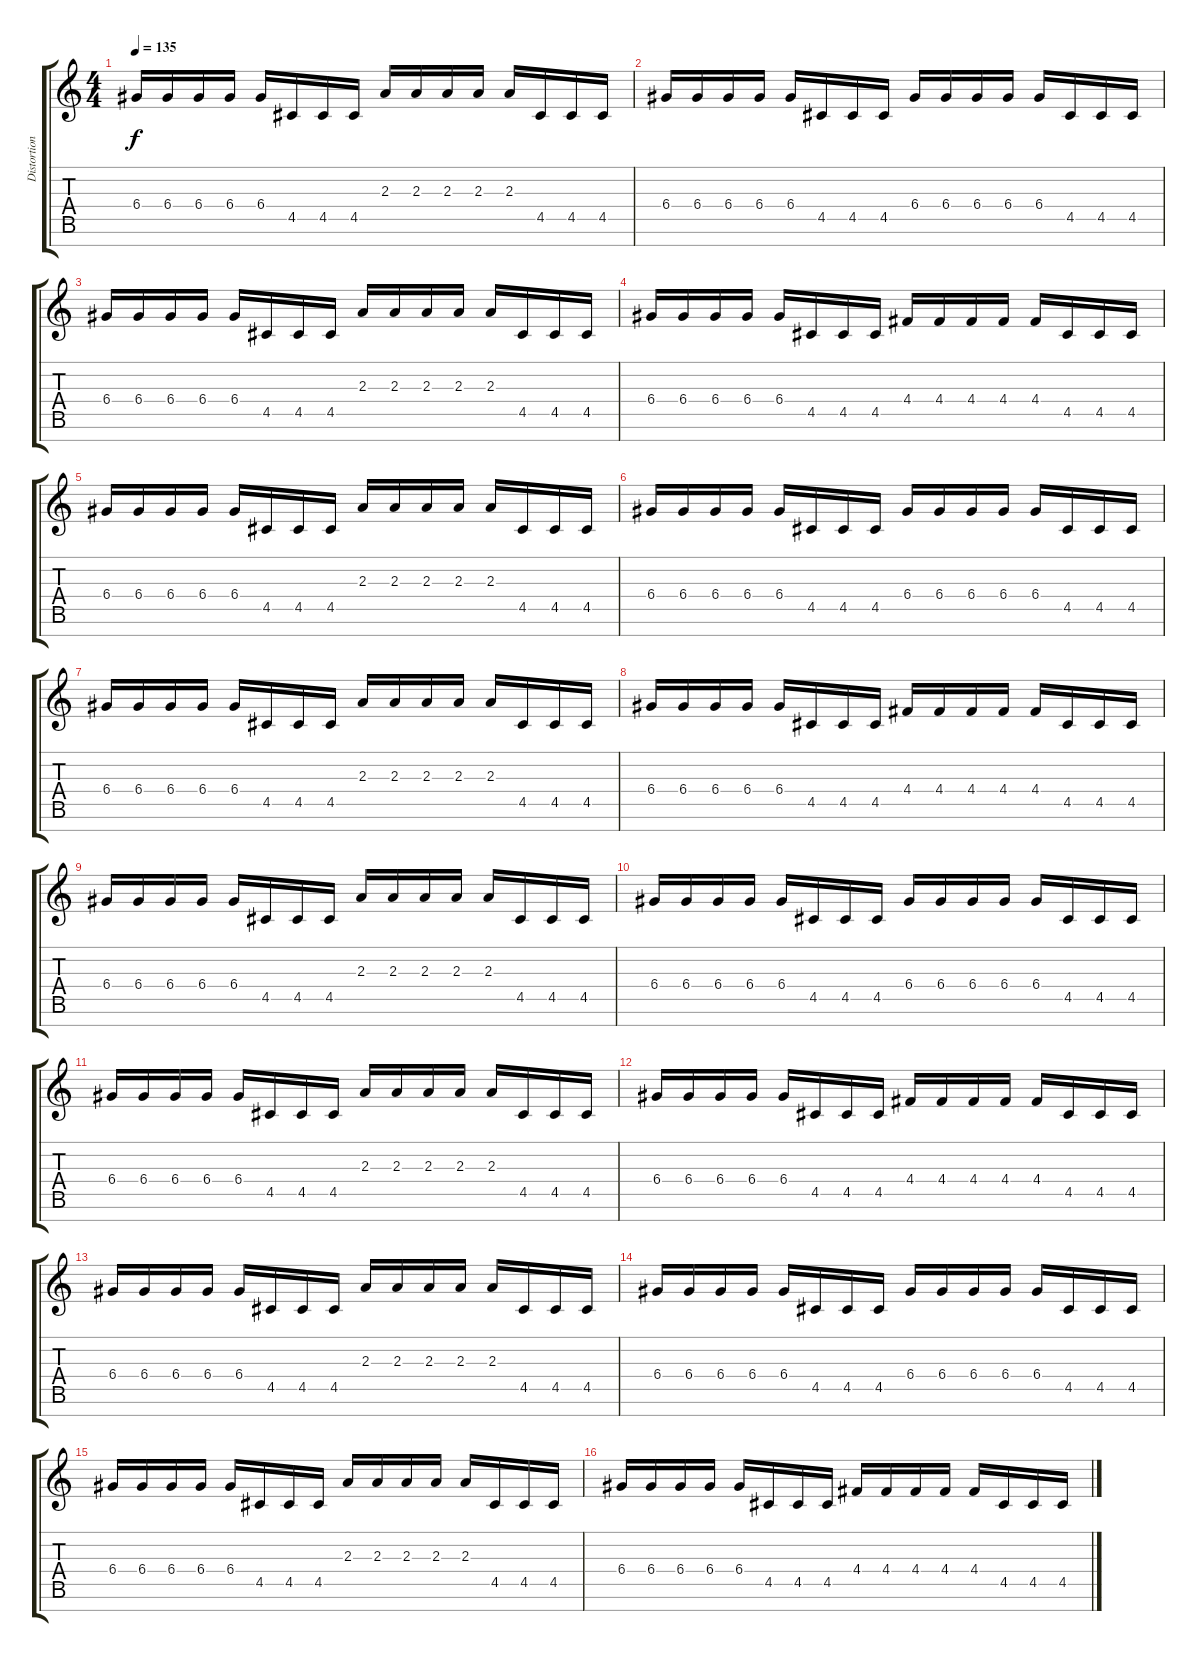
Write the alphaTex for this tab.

\track ("Distortion Guitar 2" "Distortion") {instrument distortionguitar}
\staff {score tabs}
\tuning (E4 B3 G3 D3 A2 E2 B1) {hide}
\ts (4 4)
\tempo 135
\clef g2
\ks c
6.4.16{dy f} 6.4.16 6.4.16 6.4.16 6.4.16 4.5.16 4.5.16 4.5.16 2.3.16 2.3.16 2.3.16 2.3.16 2.3.16 4.5.16 4.5.16 4.5.16 |
6.4.16 6.4.16 6.4.16 6.4.16 6.4.16 4.5.16 4.5.16 4.5.16 6.4.16 6.4.16 6.4.16 6.4.16 6.4.16 4.5.16 4.5.16 4.5.16 |
6.4.16 6.4.16 6.4.16 6.4.16 6.4.16 4.5.16 4.5.16 4.5.16 2.3.16 2.3.16 2.3.16 2.3.16 2.3.16 4.5.16 4.5.16 4.5.16 |
6.4.16 6.4.16 6.4.16 6.4.16 6.4.16 4.5.16 4.5.16 4.5.16 4.4.16 4.4.16 4.4.16 4.4.16 4.4.16 4.5.16 4.5.16 4.5.16 |
6.4.16 6.4.16 6.4.16 6.4.16 6.4.16 4.5.16 4.5.16 4.5.16 2.3.16 2.3.16 2.3.16 2.3.16 2.3.16 4.5.16 4.5.16 4.5.16 |
6.4.16 6.4.16 6.4.16 6.4.16 6.4.16 4.5.16 4.5.16 4.5.16 6.4.16 6.4.16 6.4.16 6.4.16 6.4.16 4.5.16 4.5.16 4.5.16 |
6.4.16 6.4.16 6.4.16 6.4.16 6.4.16 4.5.16 4.5.16 4.5.16 2.3.16 2.3.16 2.3.16 2.3.16 2.3.16 4.5.16 4.5.16 4.5.16 |
6.4.16 6.4.16 6.4.16 6.4.16 6.4.16 4.5.16 4.5.16 4.5.16 4.4.16 4.4.16 4.4.16 4.4.16 4.4.16 4.5.16 4.5.16 4.5.16 |
6.4.16 6.4.16 6.4.16 6.4.16 6.4.16 4.5.16 4.5.16 4.5.16 2.3.16 2.3.16 2.3.16 2.3.16 2.3.16 4.5.16 4.5.16 4.5.16 |
6.4.16 6.4.16 6.4.16 6.4.16 6.4.16 4.5.16 4.5.16 4.5.16 6.4.16 6.4.16 6.4.16 6.4.16 6.4.16 4.5.16 4.5.16 4.5.16 |
6.4.16 6.4.16 6.4.16 6.4.16 6.4.16 4.5.16 4.5.16 4.5.16 2.3.16 2.3.16 2.3.16 2.3.16 2.3.16 4.5.16 4.5.16 4.5.16 |
6.4.16 6.4.16 6.4.16 6.4.16 6.4.16 4.5.16 4.5.16 4.5.16 4.4.16 4.4.16 4.4.16 4.4.16 4.4.16 4.5.16 4.5.16 4.5.16 |
6.4.16 6.4.16 6.4.16 6.4.16 6.4.16 4.5.16 4.5.16 4.5.16 2.3.16 2.3.16 2.3.16 2.3.16 2.3.16 4.5.16 4.5.16 4.5.16 |
6.4.16 6.4.16 6.4.16 6.4.16 6.4.16 4.5.16 4.5.16 4.5.16 6.4.16 6.4.16 6.4.16 6.4.16 6.4.16 4.5.16 4.5.16 4.5.16 |
6.4.16 6.4.16 6.4.16 6.4.16 6.4.16 4.5.16 4.5.16 4.5.16 2.3.16 2.3.16 2.3.16 2.3.16 2.3.16 4.5.16 4.5.16 4.5.16 |
6.4.16 6.4.16 6.4.16 6.4.16 6.4.16 4.5.16 4.5.16 4.5.16 4.4.16 4.4.16 4.4.16 4.4.16 4.4.16 4.5.16 4.5.16 4.5.16
